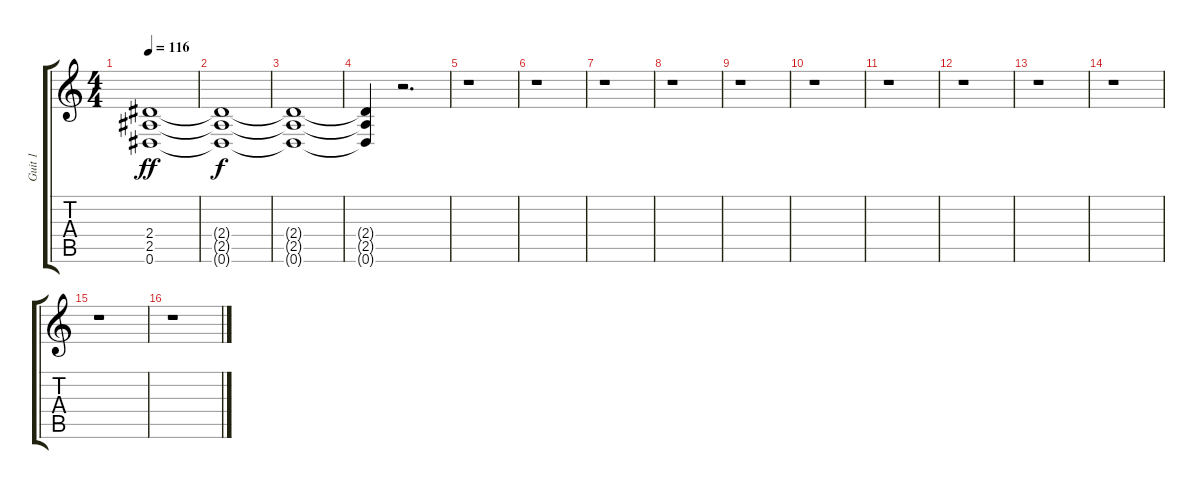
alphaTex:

\track ("Guit 1" "Guit 1") {instrument distortionguitar}
\staff {score tabs}
\tuning (Eb4 Bb3 Gb3 Db3 Ab2 Eb2) {hide}
\ts (4 4)
\tempo 116
\clef g2
\ks c
(2.4 2.5 0.6).1{dy ff} |
(2.4{t} 2.5{t} 0.6{t}).1{dy f} |
(2.4{t} 2.5{t} 0.6{t}).1 |
(2.4{t} 2.5{t} 0.6{t}).4 r.2{d} |
r.1 |
r.1 |
r.1 |
r.1 |
r.1 |
r.1 |
r.1 |
r.1 |
r.1 |
r.1 |
r.1 |
r.1
